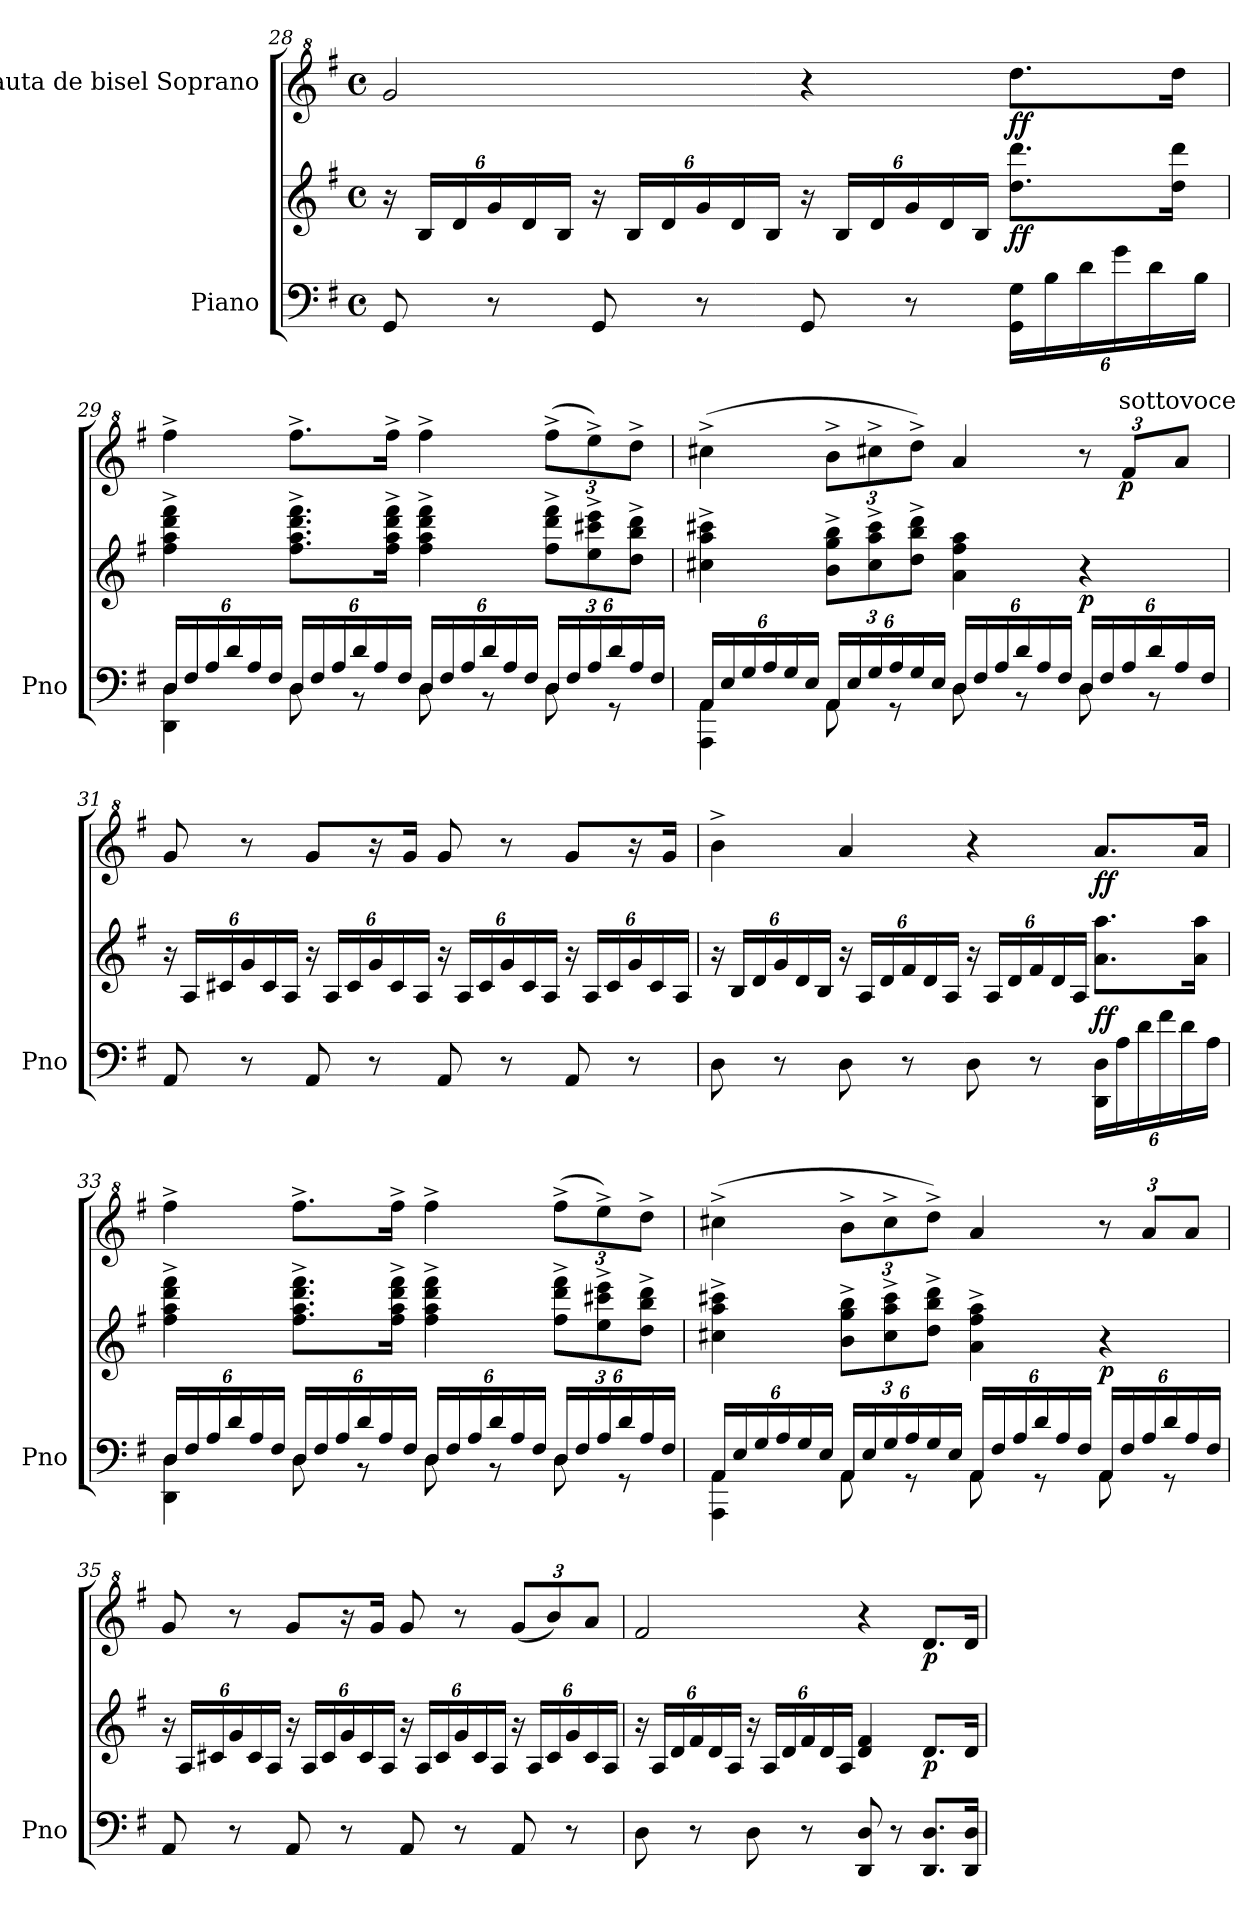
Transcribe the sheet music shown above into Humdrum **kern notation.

**kern	**kern	**dynam	**kern	**dynam
*part2	*part2	*part2	*part1	*part1
*staff3	*staff2	*staff2/3	*staff1	*staff1
*I"Piano	*	*	*I"Flauta de bisel Soprano	*
*I'Pno	*	*	*	*
*clefF4	*clefG2	*	*clefG^2	*
*k[f#]	*k[f#]	*	*k[f#]	*
*M4/4	*M4/4	*	*M4/4	*
*met(c)	*met(c)	*	*met(c)	*
*	*Xbrackettup	*	*	*
=28	=28	=28	=28	=28
8GG/	24r	.	2gg/	.
.	24B/LL	.	.	.
.	24d/	.	.	.
8r	24g/	.	.	.
.	24d/	.	.	.
.	24B/JJ	.	.	.
8GG/	24r	.	.	.
.	24B/LL	.	.	.
.	24d/	.	.	.
8r	24g/	.	.	.
.	24d/	.	.	.
.	24B/JJ	.	.	.
8GG/	24r	.	4r	.
.	24B/LL	.	.	.
.	24d/	.	.	.
8r	24g/	.	.	.
.	24d/	.	.	.
.	24B/JJ	.	.	.
*Xbrackettup	*	*	*	*
!	!	!LO:DY:b	!	!LO:DY:b
24GG\ 24G\LL	8.dd\ 8.ddd\L	ff	8.ddd\L	ff
24B\	.	.	.	.
24d\	.	.	.	.
24g\	.	.	.	.
24d\	.	.	.	.
.	16dd\ 16ddd\Jk	.	16ddd\Jk	.
24B\JJ	.	.	.	.
!!LO:LB:g=z
=29	=29	=29	=29	=29
*^	*	*	*	*
24D/LL	4DD\ 4D\	4ff#\^ 4aa\^ 4ddd\^ 4fff#\^	.	4fff#^\	.
24F#/	.	.	.	.	.
24A/	.	.	.	.	.
24d/	.	.	.	.	.
24A/	.	.	.	.	.
24F#/JJ	.	.	.	.	.
24D/LL	8D\	8.ff#\^ 8.aa\^ 8.ddd\^ 8.fff#\^L	.	8.fff#^\L	.
24F#/	.	.	.	.	.
24A/	.	.	.	.	.
24d/	8r	.	.	.	.
24A/	.	.	.	.	.
.	.	16ff#\^ 16aa\^ 16ddd\^ 16fff#\^Jk	.	16fff#^\Jk	.
24F#/JJ	.	.	.	.	.
24D/LL	8D\	4ff#\^ 4aa\^ 4ddd\^ 4fff#\^	.	4fff#^\	.
24F#/	.	.	.	.	.
24A/	.	.	.	.	.
24d/	8r	.	.	.	.
24A/	.	.	.	.	.
24F#/JJ	.	.	.	.	.
*	*	*	*	*Xbrackettup	*
24D/LL	8D\	12ff#\^ 12ddd\^ 12fff#\^L	.	(>12fff#^\L	.
24F#/	.	.	.	.	.
24A/	.	12ee\^ 12ccc#X\^ 12eee\^	.	12eee^\)	.
24d/	8r	.	.	.	.
24A/	.	12dd\^ 12bb\^ 12ddd\^J	.	12ddd^\J	.
24F#/JJ	.	.	.	.	.
=30	=30	=30	=30	=30	=30
24AA/LL	4AAA\ 4AA\	4cc#X\^ 4aa\^ 4ccc#X\^	.	(>4ccc#X^\	.
24E/	.	.	.	.	.
24G/	.	.	.	.	.
24A/	.	.	.	.	.
24G/	.	.	.	.	.
24E/JJ	.	.	.	.	.
24AA/LL	8AA\	12b\^ 12gg\^ 12bb\^L	.	12bb^\L	.
24E/	.	.	.	.	.
24G/	.	12cc#\^ 12aa\^ 12ccc#\^	.	12ccc#X^\	.
24A/	8r	.	.	.	.
24G/	.	12dd\^ 12bb\^ 12ddd\^J	.	12ddd^\J)	.
24E/JJ	.	.	.	.	.
24D/LL	8D\	4a\ 4ff#\ 4aa\	.	4aa/	.
24F#/	.	.	.	.	.
24A/	.	.	.	.	.
24d/	8r	.	.	.	.
24A/	.	.	.	.	.
24F#/JJ	.	.	.	.	.
!	!	!	!LO:DY:b	!	!
24D/LL	8D\	4r	p	12r	.
24F#/	.	.	.	.	.
!	!	!	!	!LO:TX:a:t=sottovoce	!
!	!	!	!	!	!LO:DY:b
24A/	.	.	.	12ff#/L	p
24d/	8r	.	.	.	.
24A/	.	.	.	12aa/J	.
24F#/JJ	.	.	.	.	.
*v	*v	*	*	*	*
!!LO:LB:g=z
=31	=31	=31	=31	=31
8AA/	24r	.	8gg/	.
.	24A/LL	.	.	.
.	24c#X/	.	.	.
8r	24g/	.	8r	.
.	24c#/	.	.	.
.	24A/JJ	.	.	.
8AA/	24r	.	8gg/L	.
.	24A/LL	.	.	.
.	24c#/	.	.	.
8r	24g/	.	16r	.
.	24c#/	.	.	.
.	.	.	16gg/Jk	.
.	24A/JJ	.	.	.
8AA/	24r	.	8gg/	.
.	24A/LL	.	.	.
.	24c#/	.	.	.
8r	24g/	.	8r	.
.	24c#/	.	.	.
.	24A/JJ	.	.	.
8AA/	24r	.	8gg/L	.
.	24A/LL	.	.	.
.	24c#/	.	.	.
8r	24g/	.	16r	.
.	24c#/	.	.	.
.	.	.	16gg/Jk	.
.	24A/JJ	.	.	.
=32	=32	=32	=32	=32
8D\	24r	.	4bb^\	.
.	24B/LL	.	.	.
.	24d/	.	.	.
8r	24g/	.	.	.
.	24d/	.	.	.
.	24B/JJ	.	.	.
8D\	24r	.	4aa/	.
.	24A/LL	.	.	.
.	24d/	.	.	.
8r	24f#/	.	.	.
.	24d/	.	.	.
.	24A/JJ	.	.	.
8D\	24r	.	4r	.
.	24A/LL	.	.	.
.	24d/	.	.	.
8r	24f#/	.	.	.
.	24d/	.	.	.
.	24A/JJ	.	.	.
!	!	!LO:DY:b	!	!LO:DY:b
24DD\ 24D\LL	8.a\ 8.aa\L	ff	8.aa/L	ff
24A\	.	.	.	.
24d\	.	.	.	.
24f#\	.	.	.	.
24d\	.	.	.	.
.	16a\ 16aa\Jk	.	16aa/Jk	.
24A\JJ	.	.	.	.
!!LO:LB:g=z
=33	=33	=33	=33	=33
*^	*	*	*	*
24D/LL	4DD\ 4D\	4ff#\^ 4aa\^ 4ddd\^ 4fff#\^	.	4fff#^\	.
24F#/	.	.	.	.	.
24A/	.	.	.	.	.
24d/	.	.	.	.	.
24A/	.	.	.	.	.
24F#/JJ	.	.	.	.	.
24D/LL	8D\	8.ff#\^ 8.aa\^ 8.ddd\^ 8.fff#\^L	.	8.fff#^\L	.
24F#/	.	.	.	.	.
24A/	.	.	.	.	.
24d/	8r	.	.	.	.
24A/	.	.	.	.	.
.	.	16ff#\^ 16aa\^ 16ddd\^ 16fff#\^Jk	.	16fff#^\Jk	.
24F#/JJ	.	.	.	.	.
24D/LL	8D\	4ff#\^ 4aa\^ 4ddd\^ 4fff#\^	.	4fff#^\	.
24F#/	.	.	.	.	.
24A/	.	.	.	.	.
24d/	8r	.	.	.	.
24A/	.	.	.	.	.
24F#/JJ	.	.	.	.	.
24D/LL	8D\	12ff#\^ 12ddd\^ 12fff#\^L	.	(>12fff#^\L	.
24F#/	.	.	.	.	.
24A/	.	12ee\^ 12ccc#X\^ 12eee\^	.	12eee^\)	.
24d/	8r	.	.	.	.
24A/	.	12dd\^ 12bb\^ 12ddd\^J	.	12ddd^\J	.
24F#/JJ	.	.	.	.	.
=34	=34	=34	=34	=34	=34
24AA/LL	4AAA\ 4AA\	4cc#X\^ 4aa\^ 4ccc#X\^	.	(>4ccc#X^\	.
24E/	.	.	.	.	.
24G/	.	.	.	.	.
24A/	.	.	.	.	.
24G/	.	.	.	.	.
24E/JJ	.	.	.	.	.
24AA/LL	8AA\	12b\^ 12gg\^ 12bb\^L	.	12bb^\L	.
24E/	.	.	.	.	.
24G/	.	12cc#\^ 12aa\^ 12ccc#\^	.	12ccc#^\	.
24A/	8r	.	.	.	.
24G/	.	12dd\^ 12bb\^ 12ddd\^J	.	12ddd^\J)	.
24E/JJ	.	.	.	.	.
24AA/LL	8AA\	4a\^ 4ff#\^ 4aa\^	.	4aa/	.
24F#/	.	.	.	.	.
24A/	.	.	.	.	.
24d/	8r	.	.	.	.
24A/	.	.	.	.	.
24F#/JJ	.	.	.	.	.
!	!	!	!LO:DY:b	!	!
24AA/LL	8AA\	4r	p	12r	.
24F#/	.	.	.	.	.
24A/	.	.	.	12aa/L	.
24d/	8r	.	.	.	.
24A/	.	.	.	12aa/J	.
24F#/JJ	.	.	.	.	.
*v	*v	*	*	*	*
!!LO:PB:g=z
=35	=35	=35	=35	=35
8AA/	24r	.	8gg/	.
.	24A/LL	.	.	.
.	24c#X/	.	.	.
8r	24g/	.	8r	.
.	24c#/	.	.	.
.	24A/JJ	.	.	.
8AA/	24r	.	8gg/L	.
.	24A/LL	.	.	.
.	24c#/	.	.	.
8r	24g/	.	16r	.
.	24c#/	.	.	.
.	.	.	16gg/Jk	.
.	24A/JJ	.	.	.
8AA/	24r	.	8gg/	.
.	24A/LL	.	.	.
.	24c#/	.	.	.
8r	24g/	.	8r	.
.	24c#/	.	.	.
.	24A/JJ	.	.	.
8AA/	24r	.	(<12gg/L	.
.	24A/LL	.	.	.
.	24c#/	.	12bb/)	.
8r	24g/	.	.	.
.	24c#/	.	12aa/J	.
.	24A/JJ	.	.	.
=36	=36	=36	=36	=36
8D\	24r	.	2ff#/	.
.	24A/LL	.	.	.
.	24d/	.	.	.
8r	24f#/	.	.	.
.	24d/	.	.	.
.	24A/JJ	.	.	.
8D\	24r	.	.	.
.	24A/LL	.	.	.
.	24d/	.	.	.
8r	24f#/	.	.	.
.	24d/	.	.	.
.	24A/JJ	.	.	.
8DD/ 8D/	4d/ 4f#/	.	4r	.
8r	.	.	.	.
!	!	!LO:DY:b	!	!LO:DY:b
8.DD/ 8.D/L	8.d/L	p	8.dd/L	p
16DD/ 16D/Jk	16d/Jk	.	16dd/Jk	.
=	=	=	=	=
*-	*-	*-	*-	*-
